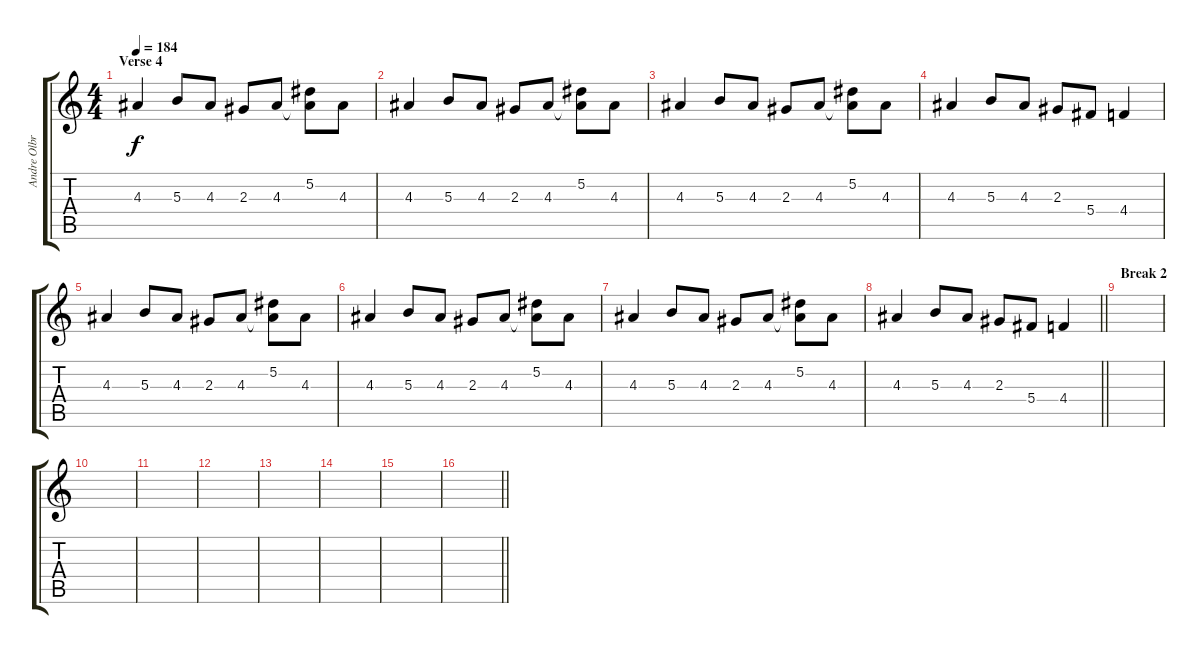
\track ("Andre Olbrich" "Andre Olbr") {instrument distortionguitar}
\staff {score tabs}
\tuning (Eb4 Bb3 Gb3 Db3 Ab2 Eb2) {hide}
\ts (4 4)
\section ("" "Verse 4")
\tempo 184
\clef g2
\ks c
4.3.4{dy f volume 14 balance 8} 5.3.8 4.3.8 2.3.8 4.3.8 (5.2 4.3{t}).8 4.3.8 |
4.3.4 5.3.8 4.3.8 2.3.8 4.3.8 (5.2 4.3{t}).8 4.3.8 |
4.3.4 5.3.8 4.3.8 2.3.8 4.3.8 (5.2 4.3{t}).8 4.3.8 |
4.3.4 5.3.8 4.3.8 2.3.8 5.4.8 4.4.4 |
4.3.4{volume 14 balance 8} 5.3.8 4.3.8 2.3.8 4.3.8 (5.2 4.3{t}).8 4.3.8 |
4.3.4 5.3.8 4.3.8 2.3.8 4.3.8 (5.2 4.3{t}).8 4.3.8 |
4.3.4 5.3.8 4.3.8 2.3.8 4.3.8 (5.2 4.3{t}).8 4.3.8 |
\barLineRight lightlight
4.3.4 5.3.8 4.3.8 2.3.8 5.4.8 4.4.4 |
\section ("" "Break 2")
|
|
|
|
|
|
|
\barLineRight lightlight
